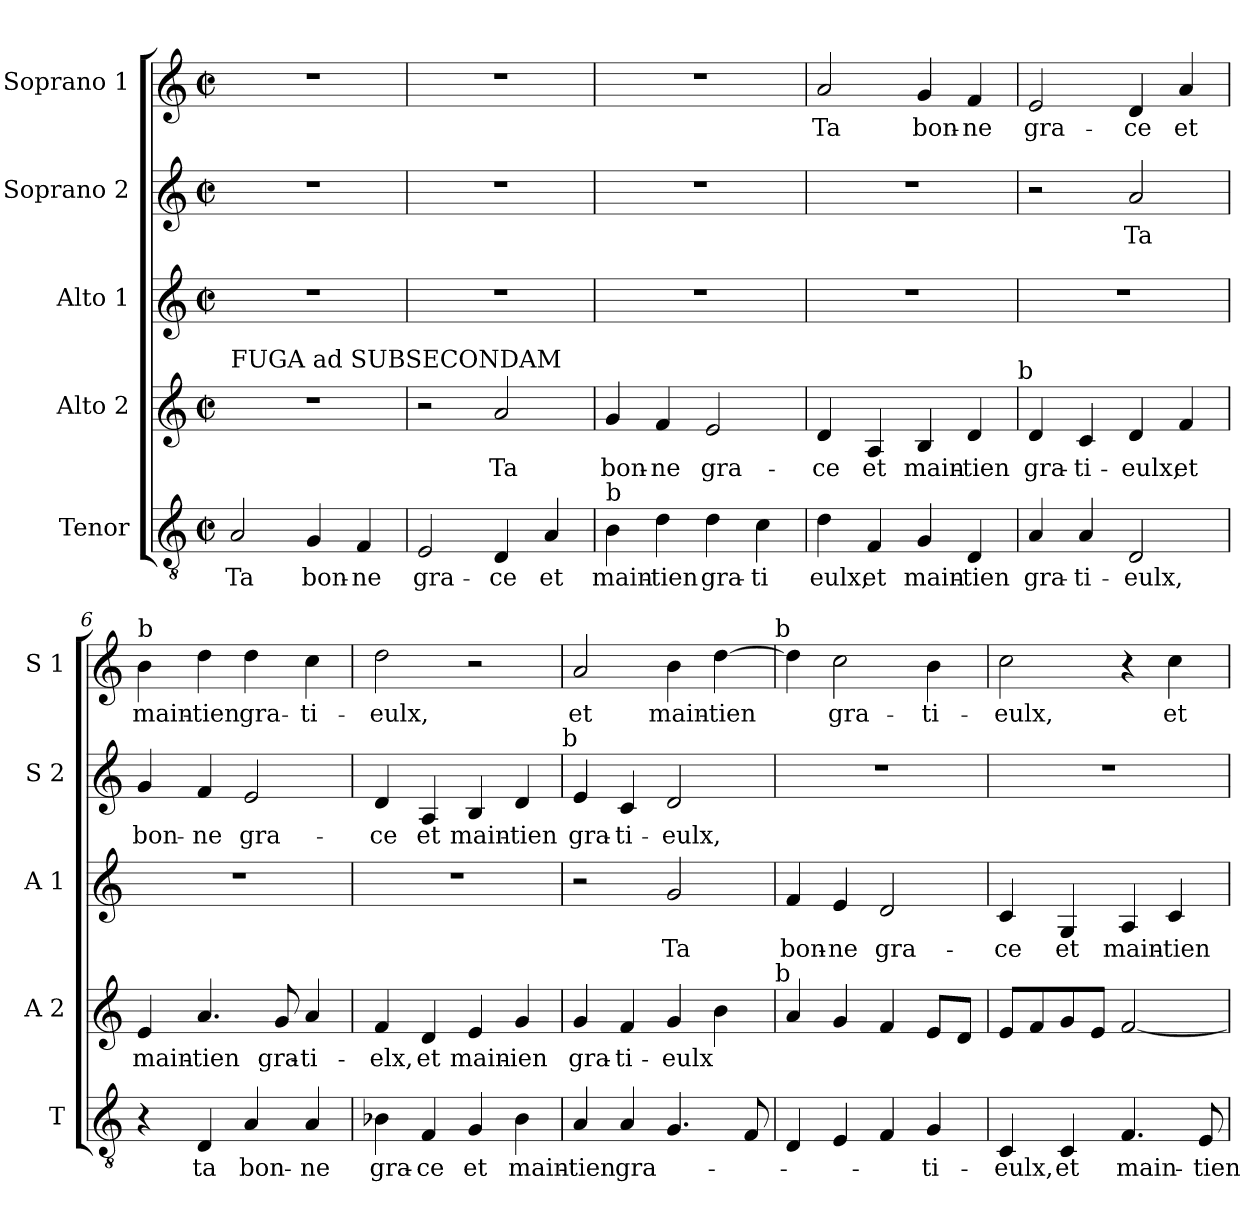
**kern	**text	**kern	**text	**kern	**text	**kern	**text	**kern	**text
*part5	*part5	*part4	*part4	*part3	*part3	*part2	*part2	*part1	*part1
*staff5	*staff5	*staff4	*staff4	*staff3	*staff3	*staff2	*staff2	*staff1	*staff1
*I"Tenor	*	*I"Alto 2	*	*I"Alto 1	*	*I"Soprano 2	*	*I"Soprano 1	*
*I'T	*	*I'A 2	*	*I'A 1	*	*I'S 2	*	*I'S 1	*
*clefGv2	*	*clefG2	*	*clefG2	*	*clefG2	*	*clefG2	*
*k[]	*	*k[]	*	*k[]	*	*k[]	*	*k[]	*
*C:	*	*C:	*	*C:	*	*C:	*	*C:	*
*M2/2	*	*M2/2	*	*M2/2	*	*M2/2	*	*M2/2	*
*met(c|)	*	*met(c|)	*	*met(c|)	*	*met(c|)	*	*met(c|)	*
=1	=1	=1	=1	=1	=1	=1	=1	=1	=1
!	!	!LO:TX:a:t=FUGA ad SUBSECONDAM	!	!	!	!	!	!	!
2A/	Ta	1r	.	1r	.	1r	.	1r	.
4G/	bon-	.	.	.	.	.	.	.	.
4F/	-ne	.	.	.	.	.	.	.	.
=2	=2	=2	=2	=2	=2	=2	=2	=2	=2
2E/	gra-	2r	.	1r	.	1r	.	1r	.
4D/	-ce	2a/	Ta	.	.	.	.	.	.
4A/	et	.	.	.	.	.	.	.	.
=3	=3	=3	=3	=3	=3	=3	=3	=3	=3
!LO:TX:a:t=b	!	!	!	!	!	!	!	!	!
4B\	main-	4g/	bon-	1r	.	1r	.	1r	.
4d\	-tien	4f/	-ne	.	.	.	.	.	.
4d\	gra-	2e/	gra-	.	.	.	.	.	.
4c\	-ti	.	.	.	.	.	.	.	.
=4	=4	=4	=4	=4	=4	=4	=4	=4	=4
4d\	eulx,	4d/	-ce	1r	.	1r	.	2a/	Ta
4F/	et	4A/	et	.	.	.	.	.	.
4G/	main-	4B/	main-	.	.	.	.	4g/	bon-
4D/	-tien	4d/	-tien	.	.	.	.	4f/	-ne
!	!	!LO:TX:a:t=b	!	!	!	!	!	!	!
=5	=5	=5	=5	=5	=5	=5	=5	=5	=5
4A/	gra-	4d/	gra-	1r	.	2r	.	2e/	gra-
4A/	-ti-	4c/	-ti-	.	.	.	.	.	.
2D/	-eulx,	4d/	-eulx,	.	.	2a/	Ta	4d/	-ce
.	.	4f/	et	.	.	.	.	4a/	et
!!LO:LB:g=z
=6	=6	=6	=6	=6	=6	=6	=6	=6	=6
!	!	!	!	!	!	!	!	!LO:TX:a:t=b	!
4r	.	4e/	main-	1r	.	4g/	bon-	4b\	main-
4D/	ta	4.a/	-tien	.	.	4f/	-ne	4dd\	-tien
4A/	bon-	.	.	.	.	2e/	gra-	4dd\	gra-
.	.	8g/	gra-	.	.	.	.	.	.
4A/	-ne	4a/	-ti-	.	.	.	.	4cc\	-ti-
=7	=7	=7	=7	=7	=7	=7	=7	=7	=7
4B-X\	gra-	4f/	-elx,	1r	.	4d/	-ce	2dd\	-eulx,
4F/	-ce	4d/	et	.	.	4A/	et	.	.
4G/	et	4e/	main-	.	.	4B/	main-	2r	.
4B-\	main-	4g/	-ien	.	.	4d/	-tien	.	.
!	!	!	!	!	!	!LO:TX:a:t=b	!	!	!
=8	=8	=8	=8	=8	=8	=8	=8	=8	=8
4A/	-tien	4g/	gra-	2r	.	4e/	gra-	2a/	et
4A/	gra-	4f/	-ti-	.	.	4c/	-ti-	.	.
4.G/	.	4g/	-eulx	2g/	Ta	2d/	-eulx,	4b\	main-
.	.	4b\	.	.	.	.	.	[4dd\	-tien
8F/	.	.	.	.	.	.	.	.	.
!	!	!	!	!	!	!	!	!LO:TX:a:t=b	!
!	!	!LO:TX:a:t=b	!	!	!	!	!	!	!
=9	=9	=9	=9	=9	=9	=9	=9	=9	=9
4D/	.	4a/	.	4f/	bon-	1r	.	4dd\]	.
4E/	.	4g/	.	4e/	-ne	.	.	2cc\	gra-
4F/	.	4f/	.	2d/	gra-	.	.	.	.
4G/	-ti-	8e/L	.	.	.	.	.	4b\	-ti-
.	.	8d/J	.	.	.	.	.	.	.
=10	=10	=10	=10	=10	=10	=10	=10	=10	=10
4C/	-eulx,	8e/L	.	4c/	-ce	1r	.	2cc\	-eulx,
.	.	8f/	.	.	.	.	.	.	.
4C/	et	8g/	.	4G/	et	.	.	.	.
.	.	8e/J	.	.	.	.	.	.	.
4.F/	main-	[2f/	.	4A/	main-	.	.	4r	.
.	.	.	.	4c/	-tien	.	.	4cc\	et
8E/	-tien	.	.	.	.	.	.	.	.
=	=	=	=	=	=	=	=	=	=
*-	*-	*-	*-	*-	*-	*-	*-	*-	*-
